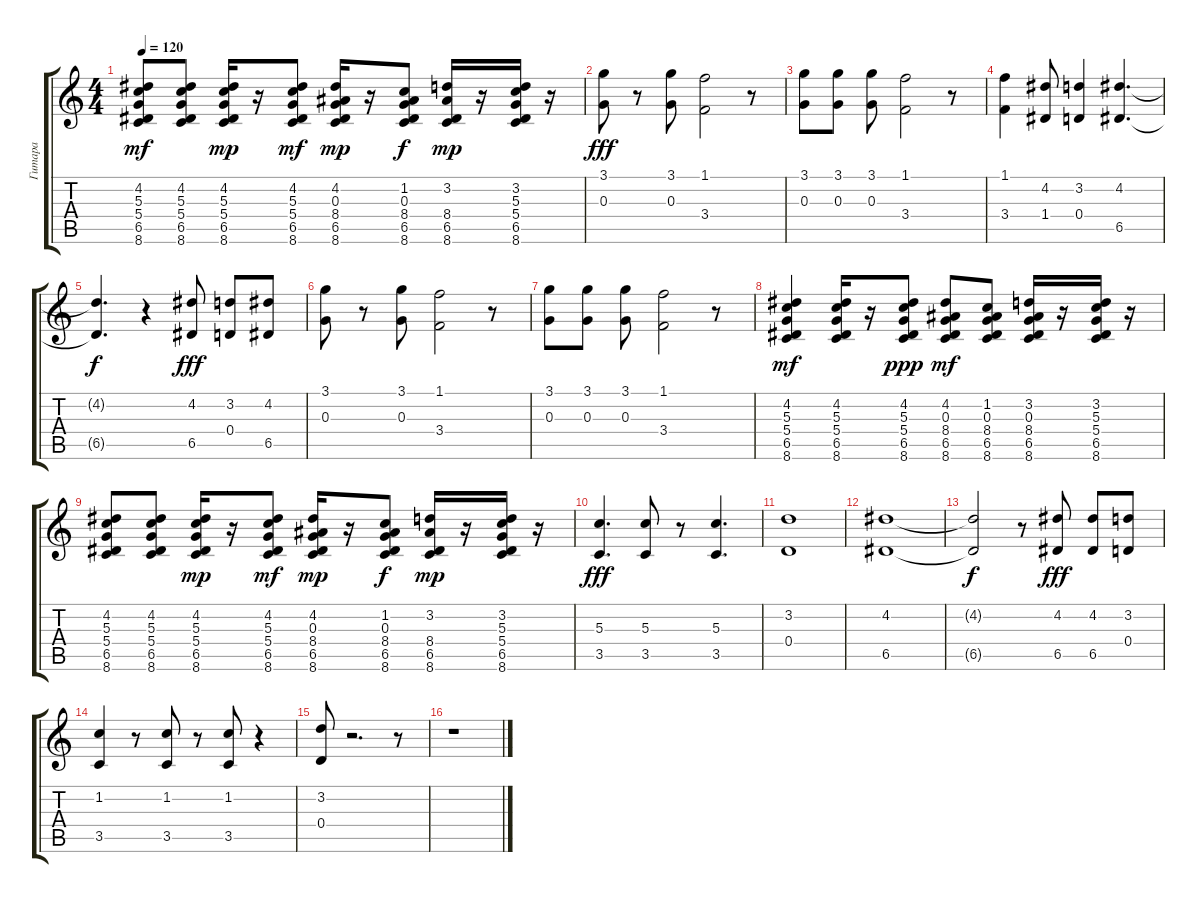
\track ("Гитара" "Гитара") {instrument acousticguitarsteel}
\staff {score tabs}
\tuning (E4 B3 G3 D3 A2 E2) {hide}
\ts (4 4)
\tempo 120
\clef g2
\ks c
(4.2 5.3 5.4 6.5 8.6).8{dy mf} (4.2 5.3 5.4 6.5 8.6).8 (4.2 5.3 5.4 6.5 8.6).16{dy mp} r.16 (4.2 5.3 5.4 6.5 8.6).8{dy mf} (4.2 0.3 8.4 6.5 8.6).16{dy mp} r.16 (1.2 0.3 8.4 6.5 8.6).8{dy f} (3.2 8.4 6.5 8.6).16{dy mp} r.16 (3.2 5.3 5.4 6.5 8.6).16 r.16 |
(3.1 0.3).8{dy fff} r.8 (3.1 0.3).8 (1.1 3.4).2 r.8 |
(3.1 0.3).8 (3.1 0.3).8 (3.1 0.3).8 (1.1 3.4).2 r.8 |
(1.1 3.4).4 (4.2 1.4).8 (3.2 0.4).4 (4.2 6.5).4{d} |
(4.2{t} 6.5{t}).4{d dy f} r.4 (4.2 6.5).8{dy fff} (3.2 0.4).8 (4.2 6.5).8 |
(3.1 0.3).8 r.8 (3.1 0.3).8 (1.1 3.4).2 r.8 |
(3.1 0.3).8 (3.1 0.3).8 (3.1 0.3).8 (1.1 3.4).2 r.8 |
(4.2 5.3 5.4 6.5 8.6).4{dy mf} (4.2 5.3 5.4 6.5 8.6).16 r.16 (4.2 5.3 5.4 6.5 8.6).8{dy ppp} (4.2 0.3 8.4 6.5 8.6).8{dy mf} (1.2 0.3 8.4 6.5 8.6).8 (3.2 0.3 8.4 6.5 8.6).16 r.16 (3.2 5.3 5.4 6.5 8.6).16 r.16 |
(4.2 5.3 5.4 6.5 8.6).8 (4.2 5.3 5.4 6.5 8.6).8 (4.2 5.3 5.4 6.5 8.6).16{dy mp} r.16 (4.2 5.3 5.4 6.5 8.6).8{dy mf} (4.2 0.3 8.4 6.5 8.6).16{dy mp} r.16 (1.2 0.3 8.4 6.5 8.6).8{dy f} (3.2 8.4 6.5 8.6).16{dy mp} r.16 (3.2 5.3 5.4 6.5 8.6).16 r.16 |
(5.3 3.5).4{d dy fff} (5.3 3.5).8 r.8 (5.3 3.5).4{d} |
(3.2 0.4).1 |
(4.2 6.5).1 |
(4.2{t} 6.5{t}).2{dy f} r.8 (4.2 6.5).8{dy fff} (4.2 6.5).8 (3.2 0.4).8 |
(1.2 3.5).4 r.8 (1.2 3.5).8 r.8 (1.2 3.5).8 r.4 |
(3.2 0.4).8 r.2{d} r.8 |
r.1
